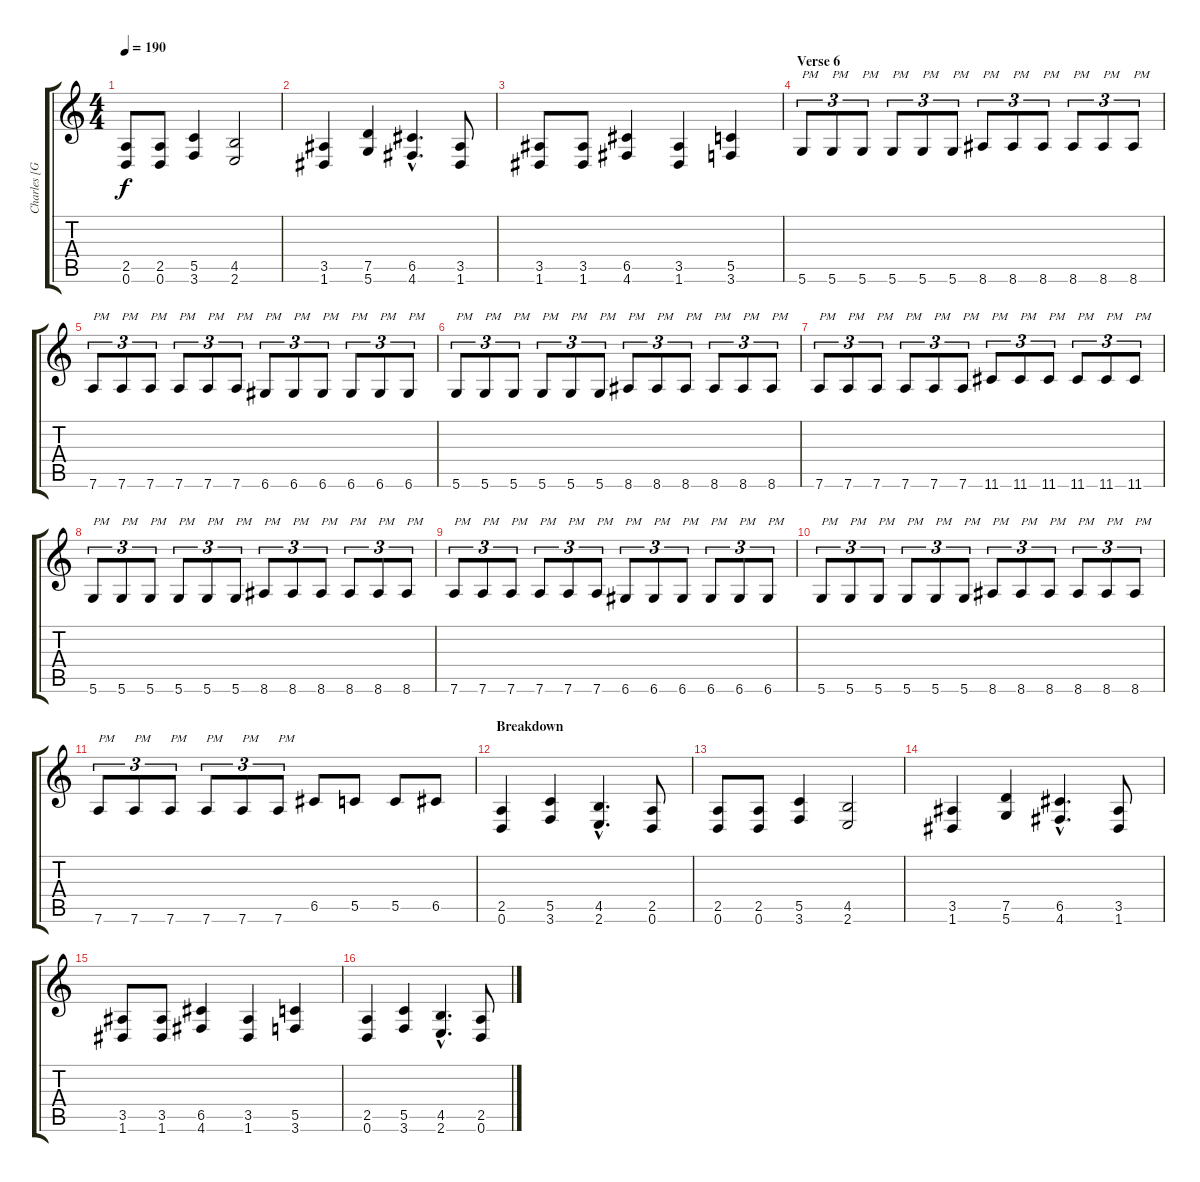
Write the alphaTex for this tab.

\track ("Charles [Guitar]" "Charles [G") {instrument distortionguitar}
\staff {score tabs}
\tuning (D4 A3 F3 C3 G2 D2) {hide}
\ts (4 4)
\tempo 190
\clef g2
\ks c
(2.5 0.6).8{dy f} (2.5 0.6).8 (5.5 3.6).4 (4.5 2.6).2 |
(3.5 1.6).4 (7.5 5.6).4 (6.5{hac} 4.6{hac}).4{d} (3.5 1.6).8 |
(3.5 1.6).8 (3.5 1.6).8 (6.5 4.6).4 (3.5 1.6).4 (5.5 3.6).4 |
\section ("" "Verse 6")
5.6.8{tu (3 2) txt "PM"} 5.6.8{tu (3 2) txt "PM"} 5.6.8{tu (3 2) txt "PM"} 5.6.8{tu (3 2) txt "PM"} 5.6.8{tu (3 2) txt "PM"} 5.6.8{tu (3 2) txt "PM"} 8.6.8{tu (3 2) txt "PM"} 8.6.8{tu (3 2) txt "PM"} 8.6.8{tu (3 2) txt "PM"} 8.6.8{tu (3 2) txt "PM"} 8.6.8{tu (3 2) txt "PM"} 8.6.8{tu (3 2) txt "PM"} |
7.6.8{tu (3 2) txt "PM"} 7.6.8{tu (3 2) txt "PM"} 7.6.8{tu (3 2) txt "PM"} 7.6.8{tu (3 2) txt "PM"} 7.6.8{tu (3 2) txt "PM"} 7.6.8{tu (3 2) txt "PM"} 6.6.8{tu (3 2) txt "PM"} 6.6.8{tu (3 2) txt "PM"} 6.6.8{tu (3 2) txt "PM"} 6.6.8{tu (3 2) txt "PM"} 6.6.8{tu (3 2) txt "PM"} 6.6.8{tu (3 2) txt "PM"} |
5.6.8{tu (3 2) txt "PM"} 5.6.8{tu (3 2) txt "PM"} 5.6.8{tu (3 2) txt "PM"} 5.6.8{tu (3 2) txt "PM"} 5.6.8{tu (3 2) txt "PM"} 5.6.8{tu (3 2) txt "PM"} 8.6.8{tu (3 2) txt "PM"} 8.6.8{tu (3 2) txt "PM"} 8.6.8{tu (3 2) txt "PM"} 8.6.8{tu (3 2) txt "PM"} 8.6.8{tu (3 2) txt "PM"} 8.6.8{tu (3 2) txt "PM"} |
7.6.8{tu (3 2) txt "PM"} 7.6.8{tu (3 2) txt "PM"} 7.6.8{tu (3 2) txt "PM"} 7.6.8{tu (3 2) txt "PM"} 7.6.8{tu (3 2) txt "PM"} 7.6.8{tu (3 2) txt "PM"} 11.6.8{tu (3 2) txt "PM"} 11.6.8{tu (3 2) txt "PM"} 11.6.8{tu (3 2) txt "PM"} 11.6.8{tu (3 2) txt "PM"} 11.6.8{tu (3 2) txt "PM"} 11.6.8{tu (3 2) txt "PM"} |
5.6.8{tu (3 2) txt "PM"} 5.6.8{tu (3 2) txt "PM"} 5.6.8{tu (3 2) txt "PM"} 5.6.8{tu (3 2) txt "PM"} 5.6.8{tu (3 2) txt "PM"} 5.6.8{tu (3 2) txt "PM"} 8.6.8{tu (3 2) txt "PM"} 8.6.8{tu (3 2) txt "PM"} 8.6.8{tu (3 2) txt "PM"} 8.6.8{tu (3 2) txt "PM"} 8.6.8{tu (3 2) txt "PM"} 8.6.8{tu (3 2) txt "PM"} |
7.6.8{tu (3 2) txt "PM"} 7.6.8{tu (3 2) txt "PM"} 7.6.8{tu (3 2) txt "PM"} 7.6.8{tu (3 2) txt "PM"} 7.6.8{tu (3 2) txt "PM"} 7.6.8{tu (3 2) txt "PM"} 6.6.8{tu (3 2) txt "PM"} 6.6.8{tu (3 2) txt "PM"} 6.6.8{tu (3 2) txt "PM"} 6.6.8{tu (3 2) txt "PM"} 6.6.8{tu (3 2) txt "PM"} 6.6.8{tu (3 2) txt "PM"} |
5.6.8{tu (3 2) txt "PM"} 5.6.8{tu (3 2) txt "PM"} 5.6.8{tu (3 2) txt "PM"} 5.6.8{tu (3 2) txt "PM"} 5.6.8{tu (3 2) txt "PM"} 5.6.8{tu (3 2) txt "PM"} 8.6.8{tu (3 2) txt "PM"} 8.6.8{tu (3 2) txt "PM"} 8.6.8{tu (3 2) txt "PM"} 8.6.8{tu (3 2) txt "PM"} 8.6.8{tu (3 2) txt "PM"} 8.6.8{tu (3 2) txt "PM"} |
7.6.8{tu (3 2) txt "PM"} 7.6.8{tu (3 2) txt "PM"} 7.6.8{tu (3 2) txt "PM"} 7.6.8{tu (3 2) txt "PM"} 7.6.8{tu (3 2) txt "PM"} 7.6.8{tu (3 2) txt "PM"} 6.5.8 5.5.8 5.5.8 6.5.8 |
\section ("" "Breakdown")
(2.5 0.6).4 (5.5 3.6).4 (4.5{hac} 2.6{hac}).4{d} (2.5 0.6).8 |
(2.5 0.6).8 (2.5 0.6).8 (5.5 3.6).4 (4.5 2.6).2 |
(3.5 1.6).4 (7.5 5.6).4 (6.5{hac} 4.6{hac}).4{d} (3.5 1.6).8 |
(3.5 1.6).8 (3.5 1.6).8 (6.5 4.6).4 (3.5 1.6).4 (5.5 3.6).4 |
(2.5 0.6).4 (5.5 3.6).4 (4.5{hac} 2.6{hac}).4{d} (2.5 0.6).8
